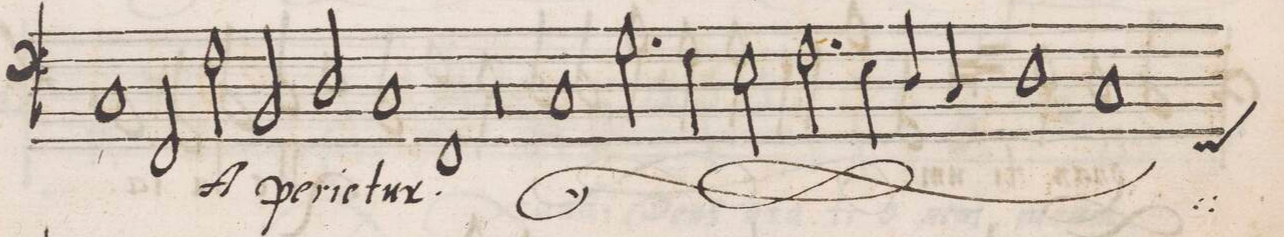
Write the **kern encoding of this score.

**kern	**text
*I"BASSVS	*
*clefF4	*
*k[b-]	*
*met(C|)	*
*M2/1	*
1C	.
=44	=44
2FF/	-ti
*	*Xij
2F\	A-
2BB-/	-pe-
2D/	-ri-
=45	=45
1C	-e-
1FF	-tur.
=46	=46
0r	.
*	*ij
=47	=47
1C	a-
2.G\	-pe-
4F\	.
=48	=48
2E\	.
2.F\	.
4E\	.
4D/	-ri-
4C/	.
=49	=49
1D	-e-
*custos:FF	*
1C	.
=50	=50
*-	*-
